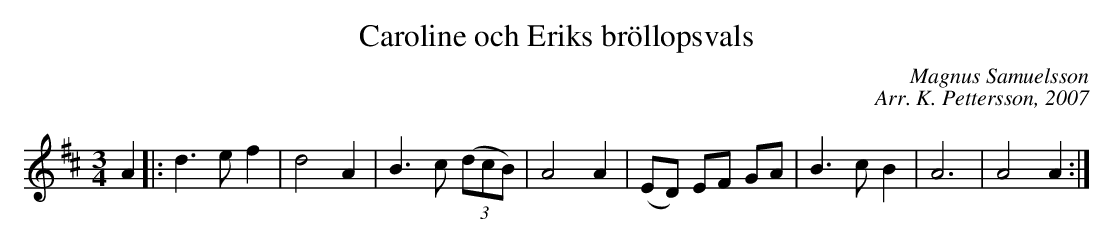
X:1
T: Caroline och Eriks bröllopsvals
C: Magnus Samuelsson
C: Arr. K. Pettersson, 2007
M: 3/4
L: 1/4
K: D
V:1
A |: d>ef | d2A | B>c ((3d/c/B/) | A2A | (E/D/) E/F/ G/A/ | B>cB | A3 | A2A :|
